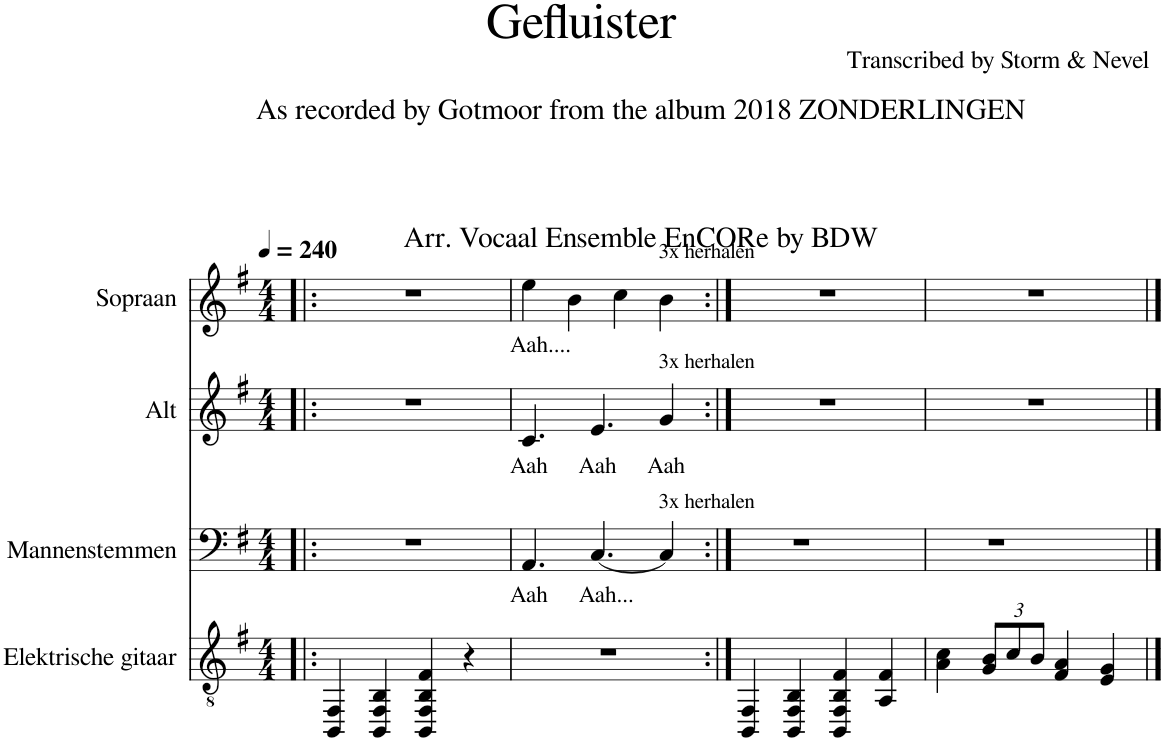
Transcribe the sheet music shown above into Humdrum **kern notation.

**kern	**kern	**text	**kern	**text	**kern	**text
*part4	*part3	*part3	*part2	*part2	*part1	*part1
*staff4	*staff3	*staff3	*staff2	*staff2	*staff1	*staff1
*I"Elektrische gitaar	*I"Mannenstemmen	*	*I"Alt	*	*I"Sopraan	*
*I'El. Git.	*I'M.	*	*I'A.	*	*I'Sop.	*
*clefGv2	*clefF4	*	*clefG2	*	*clefG2	*
*k[f#]	*k[f#]	*	*k[f#]	*	*k[f#]	*
*M4/4	*M4/4	*	*M4/4	*	*M4/4	*
*MM240	*MM240	*	*MM240	*	*MM240	*
=1!|:	=1!|:	=1!|:	=1!|:	=1!|:	=1!|:	=1!|:
4BBB/ 4FF#/	1r	.	1r	.	1r	.
4BBB/ 4FF#/ 4BB/	.	.	.	.	.	.
4BBB/ 4FF#/ 4BB/ 4F#/	.	.	.	.	.	.
4r	.	.	.	.	.	.
=2	=2	=2	=2	=2	=2	=2
!	!	!LO:LY:b	!	!LO:LY:b	!	!LO:LY:b
1r	4.AA/	Aah	4.c/	Aah	4ee\	Aah....
.	.	.	.	.	4b\	.
!	!	!LO:LY:b	!	!LO:LY:b	!	!
.	[4.C/	Aah...	4.e/	Aah	.	.
.	.	.	.	.	4cc\	.
!	!	!	!	!	!LO:TX:a:t=3x herhalen	!
!	!	!	!LO:TX:a:t=3x herhalen	!	!	!
!	!LO:TX:a:t=3x herhalen	!	!	!	!	!
!	!	!	!	!LO:LY:b	!	!
.	4C/]	.	4g/	Aah	4b\	.
=3:|!	=3:|!	=3:|!	=3:|!	=3:|!	=3:|!	=3:|!
4BBB/ 4FF#/	1r	.	1r	.	1r	.
4BBB/ 4FF#/ 4BB/	.	.	.	.	.	.
4BBB/ 4FF#/ 4BB/ 4F#/	.	.	.	.	.	.
4AA/ 4F#/	.	.	.	.	.	.
=4	=4	=4	=4	=4	=4	=4
4A\ 4c\	1r	.	1r	.	1r	.
*Xbrackettup	*	*	*	*	*	*
12G/ 12B/L	.	.	.	.	.	.
12c/	.	.	.	.	.	.
12B/J	.	.	.	.	.	.
4F#/ 4A/	.	.	.	.	.	.
4E/ 4G/	.	.	.	.	.	.
==	==	==	==	==	==	==
*-	*-	*-	*-	*-	*-	*-
